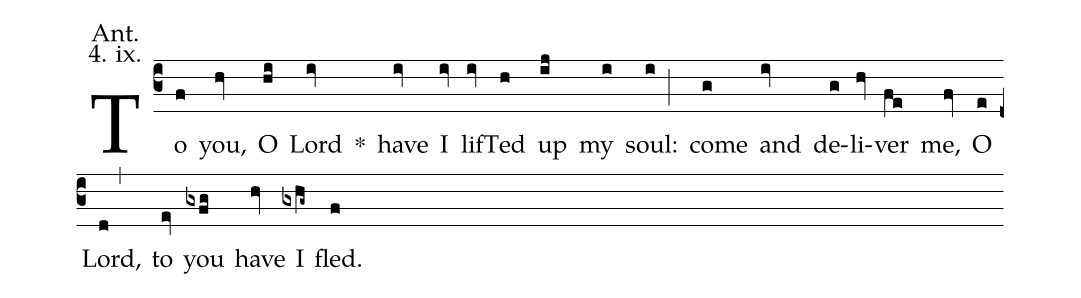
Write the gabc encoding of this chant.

annotation: Ant.;
annotation: 4. ix.;
%%
(c3) To(f) you,(hv) O(hi) Lord(iv) <sp>*</sp>() have(iv) I(iv) lifT(iv)ed(h) up(ij) my(i) soul:(i;) come(g) and(iv) de(g)li(hv)ver(fe) me,(fv) O(e) Lord,(d,) to(ev) you(gxfg) have(hv) I(gxhg~) fled.(f)
